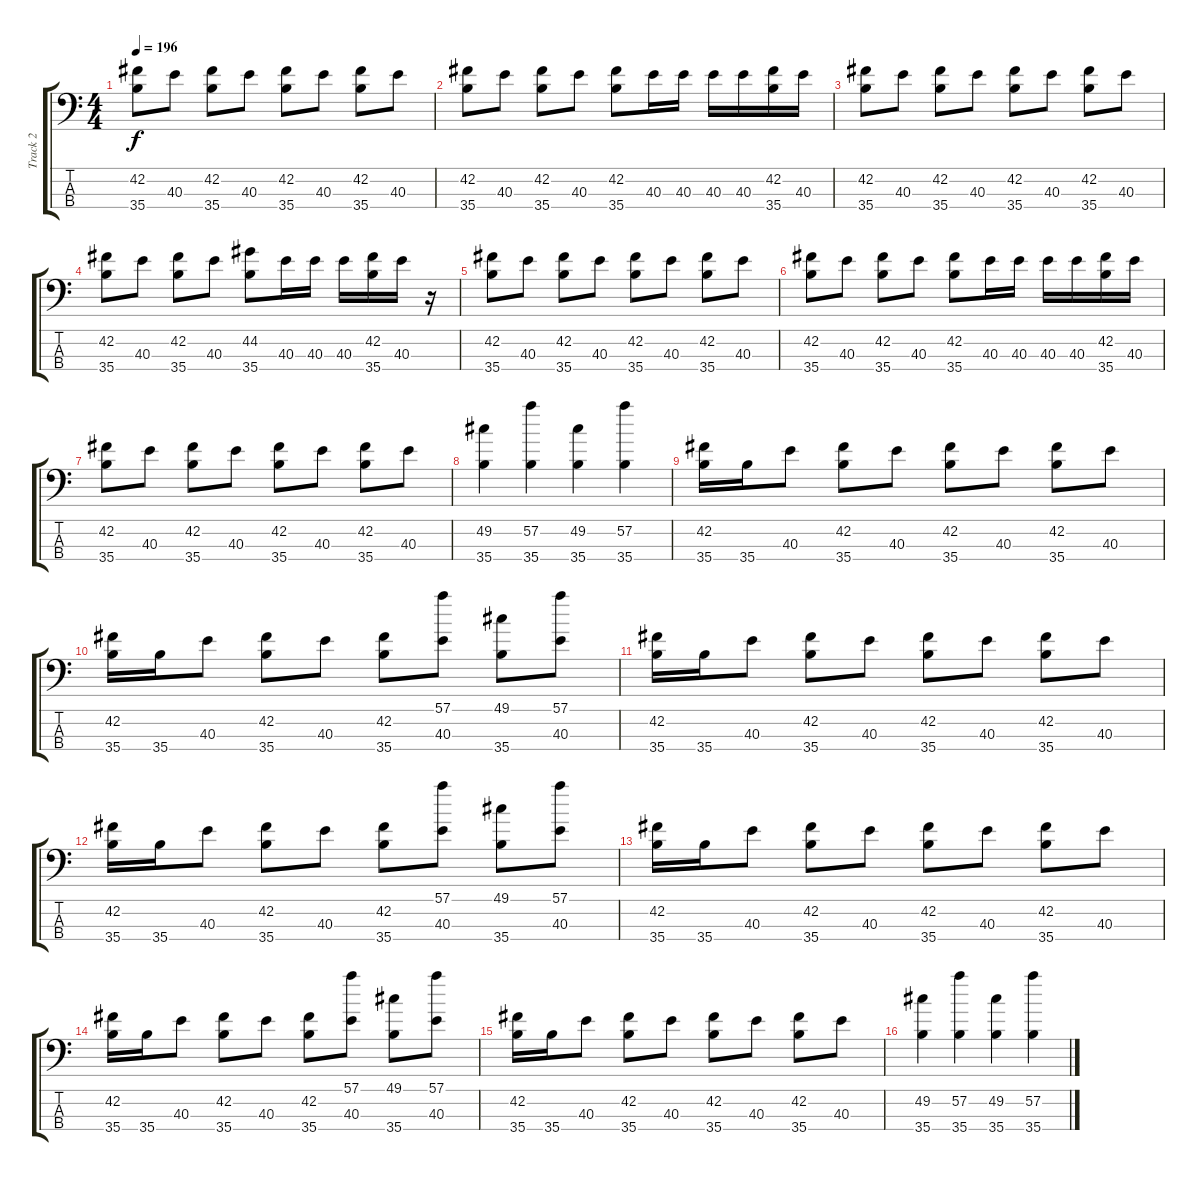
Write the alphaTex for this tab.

\track ("Track 2" "Track 2") {instrument acousticgrandpiano}
\staff {score tabs}
\tuning (C-1 C-1 C-1 C-1) {hide}
\ts (4 4)
\tempo 196
\clef f4
\ks c
(42.2 35.4).8{dy f} 40.3.8 (42.2 35.4).8 40.3.8 (42.2 35.4).8 40.3.8 (42.2 35.4).8 40.3.8 |
(42.2 35.4).8 40.3.8 (42.2 35.4).8 40.3.8 (42.2 35.4).8 40.3.16 40.3.16 40.3.16 40.3.16 (42.2 35.4).16 40.3.16 |
(42.2 35.4).8 40.3.8 (42.2 35.4).8 40.3.8 (42.2 35.4).8 40.3.8 (42.2 35.4).8 40.3.8 |
(42.2 35.4).8 40.3.8 (42.2 35.4).8 40.3.8 (44.2 35.4).8 40.3.16 40.3.16 40.3.16 (42.2 35.4).16 40.3.16 r.16 |
(42.2 35.4).8 40.3.8 (42.2 35.4).8 40.3.8 (42.2 35.4).8 40.3.8 (42.2 35.4).8 40.3.8 |
(42.2 35.4).8 40.3.8 (42.2 35.4).8 40.3.8 (42.2 35.4).8 40.3.16 40.3.16 40.3.16 40.3.16 (42.2 35.4).16 40.3.16 |
(42.2 35.4).8 40.3.8 (42.2 35.4).8 40.3.8 (42.2 35.4).8 40.3.8 (42.2 35.4).8 40.3.8 |
(49.2 35.4).4 (57.2 35.4).4 (49.2 35.4).4 (57.2 35.4).4 |
(42.2 35.4).16 35.4.16 40.3.8 (42.2 35.4).8 40.3.8 (42.2 35.4).8 40.3.8 (42.2 35.4).8 40.3.8 |
(42.2 35.4).16 35.4.16 40.3.8 (42.2 35.4).8 40.3.8 (42.2 35.4).8 (57.1 40.3).8 (49.1 35.4).8 (57.1 40.3).8 |
(42.2 35.4).16 35.4.16 40.3.8 (42.2 35.4).8 40.3.8 (42.2 35.4).8 40.3.8 (42.2 35.4).8 40.3.8 |
(42.2 35.4).16 35.4.16 40.3.8 (42.2 35.4).8 40.3.8 (42.2 35.4).8 (57.1 40.3).8 (49.1 35.4).8 (57.1 40.3).8 |
(42.2 35.4).16 35.4.16 40.3.8 (42.2 35.4).8 40.3.8 (42.2 35.4).8 40.3.8 (42.2 35.4).8 40.3.8 |
(42.2 35.4).16 35.4.16 40.3.8 (42.2 35.4).8 40.3.8 (42.2 35.4).8 (57.1 40.3).8 (49.1 35.4).8 (57.1 40.3).8 |
(42.2 35.4).16 35.4.16 40.3.8 (42.2 35.4).8 40.3.8 (42.2 35.4).8 40.3.8 (42.2 35.4).8 40.3.8 |
(49.2 35.4).4 (57.2 35.4).4 (49.2 35.4).4 (57.2 35.4).4
